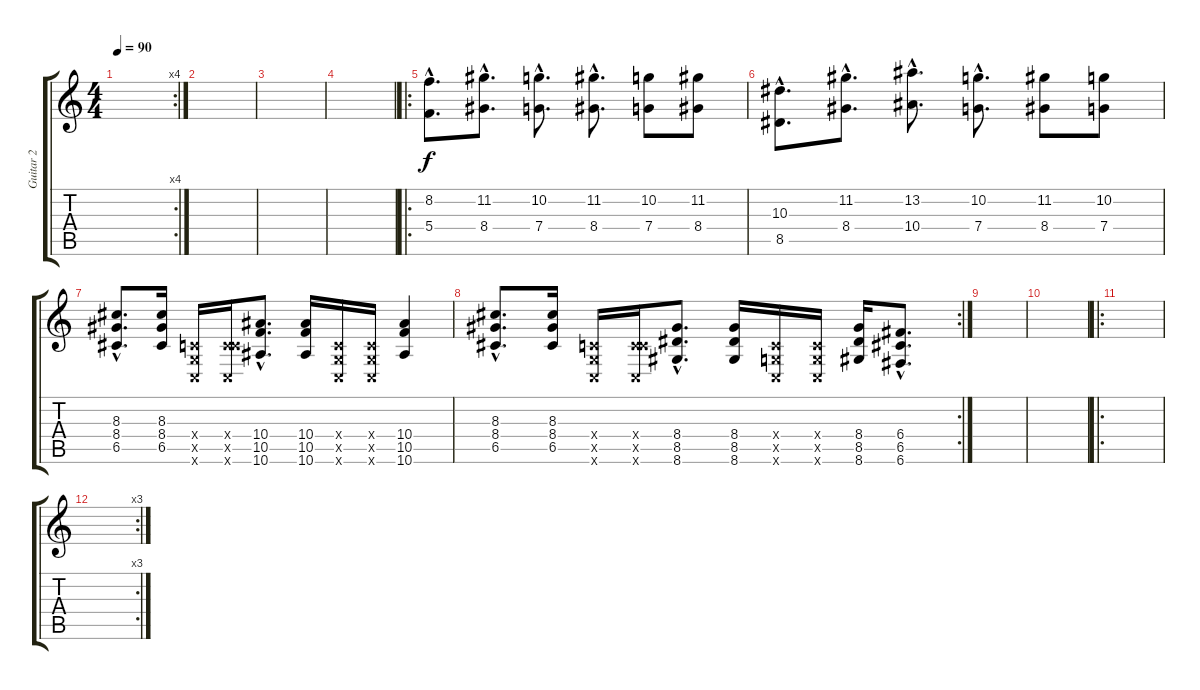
\track ("Guitar 2" "Guitar 2") {instrument distortionguitar}
\staff {score tabs}
\tuning (D4 A3 F3 C3 G2 C2) {hide}
\rc 4
\ts (4 4)
\tempo 90
\clef g2
\ks c
|
|
|
|
\ro
(8.2{hac} 5.4).8{d} (11.2{hac} 8.4{hac}).8{d} (10.2{hac} 7.4{hac}).8{d} (11.2{hac} 8.4{hac}).8{d} (10.2 7.4).8 (11.2 8.4).8 |
(10.3{hac} 8.5{hac}).8{d} (11.2{hac} 8.4{hac}).8{d} (13.2{hac} 10.4{hac}).8{d} (10.2{hac} 7.4{hac}).8{d} (11.2 8.4).8 (10.2 7.4).8 |
(8.3{hac} 8.4{hac} 6.5{hac}).8{d} (8.3 8.4 6.5).16 (0.4{x} 0.5{x} 0.6{x}).16 (0.4{x} 5.5{x} 0.6{x}).16 (10.4{hac} 10.5{hac} 10.6{hac}).8{d} (10.4 10.5 10.6).16 (0.4{x} 0.5{x} 0.6{x}).16 (0.4{x} 0.5{x} 0.6{x}).16 (10.4 10.5 10.6).4 |
\rc 2
(8.3{hac} 8.4{hac} 6.5{hac}).8{d} (8.3 8.4 6.5).16 (0.4{x} 0.5{x} 0.6{x}).16 (0.4{x} 5.5{x} 0.6{x}).16 (8.4{hac} 8.5{hac} 8.6{hac}).8{d} (8.4 8.5 8.6).16 (0.4{x} 0.5{x} 0.6{x}).16 (0.4{x} 0.5{x} 0.6{x}).16 (8.4 8.5 8.6).16 (6.4{hac} 6.5{hac} 6.6{hac}).8{d} |
|
|
\ro
|
\rc 3
